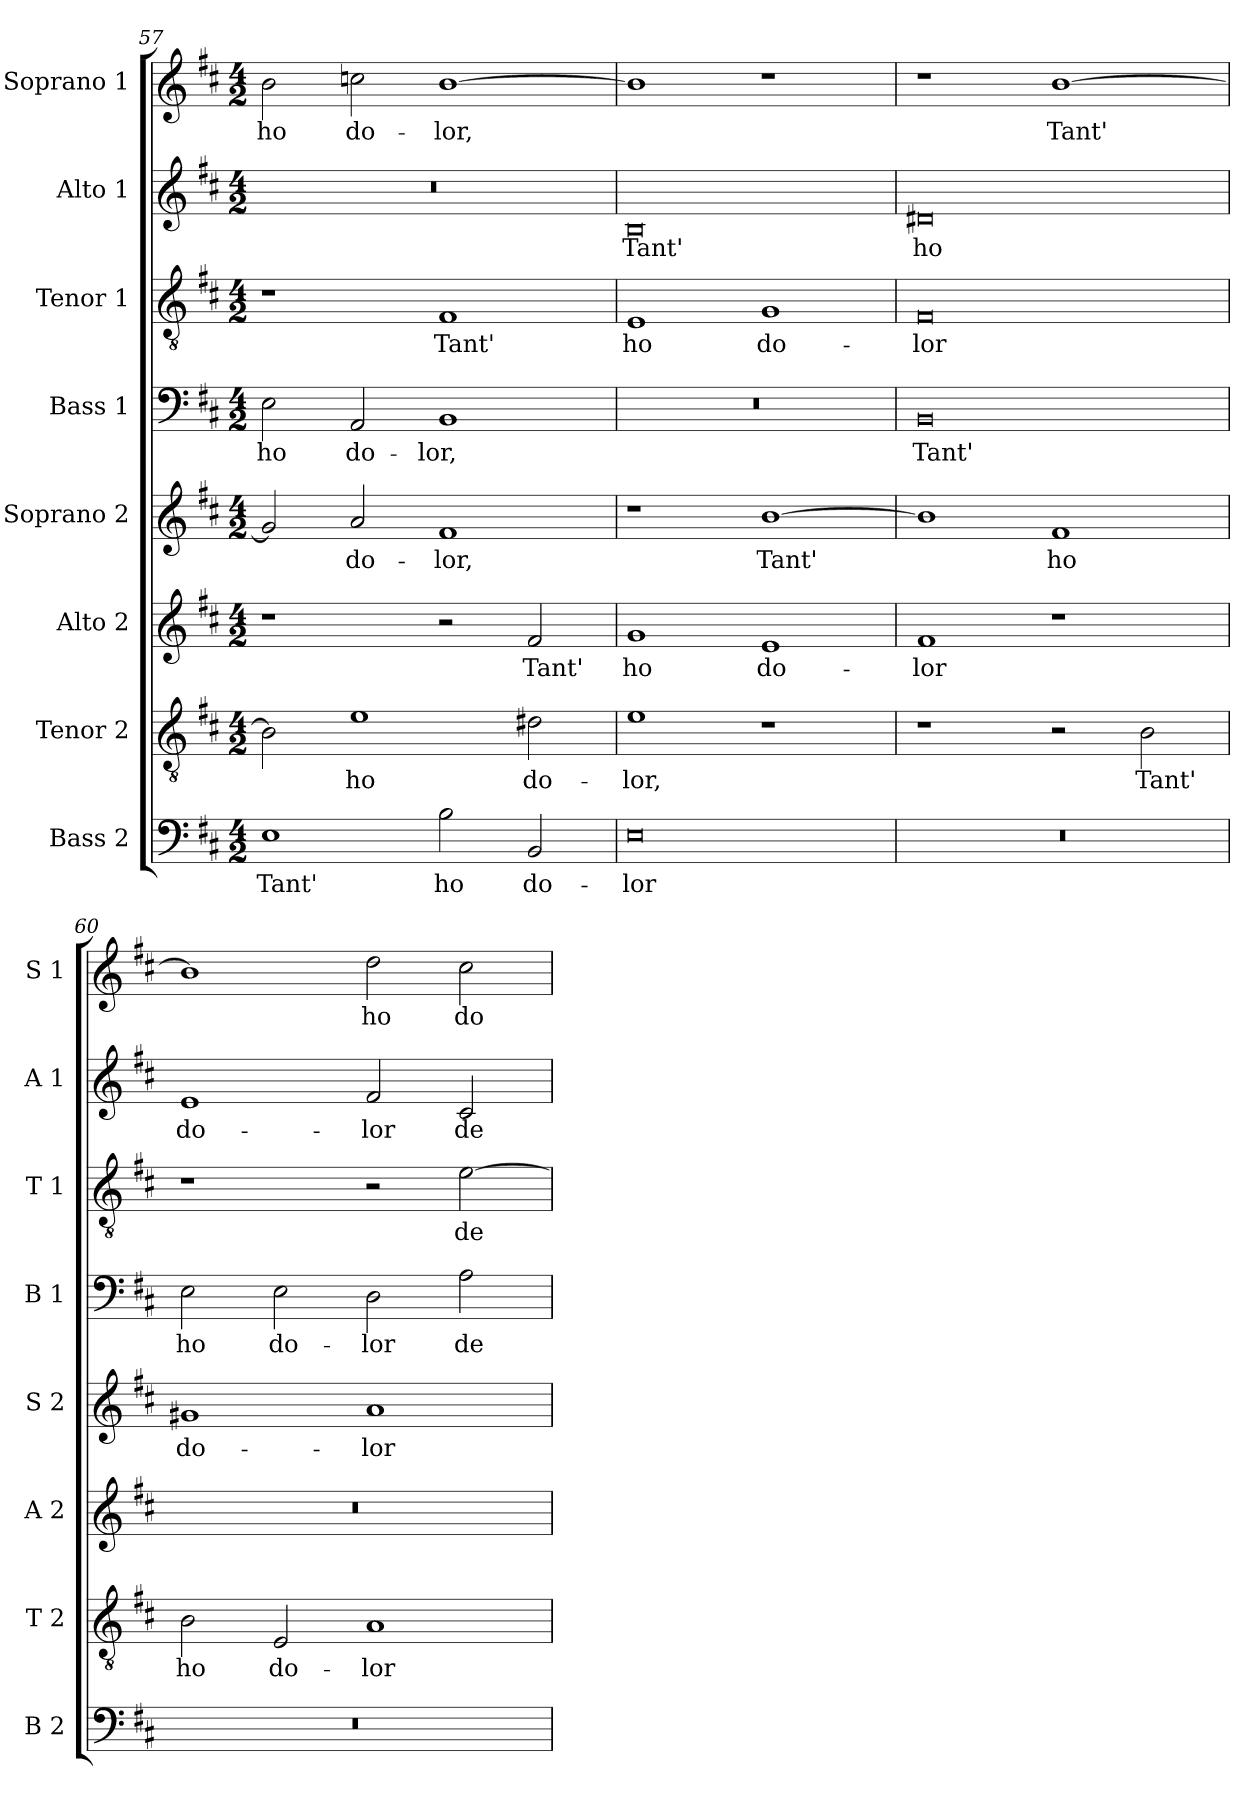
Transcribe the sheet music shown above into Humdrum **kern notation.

**kern	**text	**kern	**text	**kern	**text	**kern	**text	**kern	**text	**kern	**text	**kern	**text	**kern	**text
*part8	*part8	*part7	*part7	*part6	*part6	*part5	*part5	*part4	*part4	*part3	*part3	*part2	*part2	*part1	*part1
*staff8	*staff8	*staff7	*staff7	*staff6	*staff6	*staff5	*staff5	*staff4	*staff4	*staff3	*staff3	*staff2	*staff2	*staff1	*staff1
*I"Bass 2	*	*I"Tenor 2	*	*I"Alto 2	*	*I"Soprano 2	*	*I"Bass 1	*	*I"Tenor 1	*	*I"Alto 1	*	*I"Soprano 1	*
*I'B 2	*	*I'T 2	*	*I'A 2	*	*I'S 2	*	*I'B 1	*	*I'T 1	*	*I'A 1	*	*I'S 1	*
*clefF4	*	*clefGv2	*	*clefG2	*	*clefG2	*	*clefF4	*	*clefGv2	*	*clefG2	*	*clefG2	*
*k[f#c#]	*	*k[f#c#]	*	*k[f#c#]	*	*k[f#c#]	*	*k[f#c#]	*	*k[f#c#]	*	*k[f#c#]	*	*k[f#c#]	*
*D:	*	*D:	*	*D:	*	*D:	*	*D:	*	*D:	*	*D:	*	*D:	*
*M4/2	*	*M4/2	*	*M4/2	*	*M4/2	*	*M4/2	*	*M4/2	*	*M4/2	*	*M4/2	*
=57	=57	=57	=57	=57	=57	=57	=57	=57	=57	=57	=57	=57	=57	=57	=57
!	!LO:LY:b	!	!	!	!	!	!	!	!LO:LY:b	!	!	!	!	!	!LO:LY:b
1E	Tant'	2B\]	.	1r	.	2g#/]	.	2E\	ho	1r	.	0r	.	2b\	ho
!	!	!	!LO:LY:b	!	!	!	!LO:LY:b	!	!LO:LY:b	!	!	!	!	!	!LO:LY:b
.	.	1e	ho	.	.	2a/	do-	2AA/	do-	.	.	.	.	2ccn\	do-
!	!LO:LY:b	!	!	!	!	!	!LO:LY:b	!	!LO:LY:b	!	!LO:LY:b	!	!	!	!LO:LY:b
2B\	ho	.	.	2r	.	1f#	-lor,	1BB	-lor,	1F#	Tant'	.	.	[1b	-lor,
!	!LO:LY:b	!	!LO:LY:b	!	!LO:LY:b	!	!	!	!	!	!	!	!	!	!
2BB/	do-	2d#X\	do-	2f#/	Tant'	.	.	.	.	.	.	.	.	.	.
=58	=58	=58	=58	=58	=58	=58	=58	=58	=58	=58	=58	=58	=58	=58	=58
!	!LO:LY:b	!	!LO:LY:b	!	!LO:LY:b	!	!	!	!	!	!LO:LY:b	!	!LO:LY:b	!	!
0E	-lor	1e	-lor,	1g	ho	1r	.	0r	.	1E	ho	0B	Tant'	1b]	.
!	!	!	!	!	!LO:LY:b	!	!LO:LY:b	!	!	!	!LO:LY:b	!	!	!	!
.	.	1r	.	1e	do-	[1b	Tant'	.	.	1G	do-	.	.	1r	.
!!LO:PB:g=z
=59	=59	=59	=59	=59	=59	=59	=59	=59	=59	=59	=59	=59	=59	=59	=59
!	!	!	!	!	!LO:LY:b	!	!	!	!LO:LY:b	!	!LO:LY:b	!	!LO:LY:b	!	!
0r	.	1r	.	1f#	-lor	1b]	.	0BB	Tant'	0F#	-lor	0d#X	ho	1r	.
!	!	!	!	!	!	!	!LO:LY:b	!	!	!	!	!	!	!	!LO:LY:b
.	.	2r	.	1r	.	1f#	ho	.	.	.	.	.	.	[1b	Tant'
!	!	!	!LO:LY:b	!	!	!	!	!	!	!	!	!	!	!	!
.	.	2B\	Tant'	.	.	.	.	.	.	.	.	.	.	.	.
=60	=60	=60	=60	=60	=60	=60	=60	=60	=60	=60	=60	=60	=60	=60	=60
!	!	!	!LO:LY:b	!	!	!	!LO:LY:b	!	!LO:LY:b	!	!	!	!LO:LY:b	!	!
0r	.	2B\	ho	0r	.	1g#X	do-	2E\	ho	1r	.	1e	do-	1b]	.
!	!	!	!LO:LY:b	!	!	!	!	!	!LO:LY:b	!	!	!	!	!	!
.	.	2E/	do-	.	.	.	.	2E\	do-	.	.	.	.	.	.
!	!	!	!LO:LY:b	!	!	!	!LO:LY:b	!	!LO:LY:b	!	!	!	!LO:LY:b	!	!LO:LY:b
.	.	1A	-lor	.	.	1a	-lor	2D\	-lor	2r	.	2f#/	-lor	2dd\	ho
!	!	!	!	!	!	!	!	!	!LO:LY:b	!	!LO:LY:b	!	!LO:LY:b	!	!LO:LY:b
.	.	.	.	.	.	.	.	2A\	de	[2e\	de	2c#/	de	2cc#\	do-
=	=	=	=	=	=	=	=	=	=	=	=	=	=	=	=
*-	*-	*-	*-	*-	*-	*-	*-	*-	*-	*-	*-	*-	*-	*-	*-
